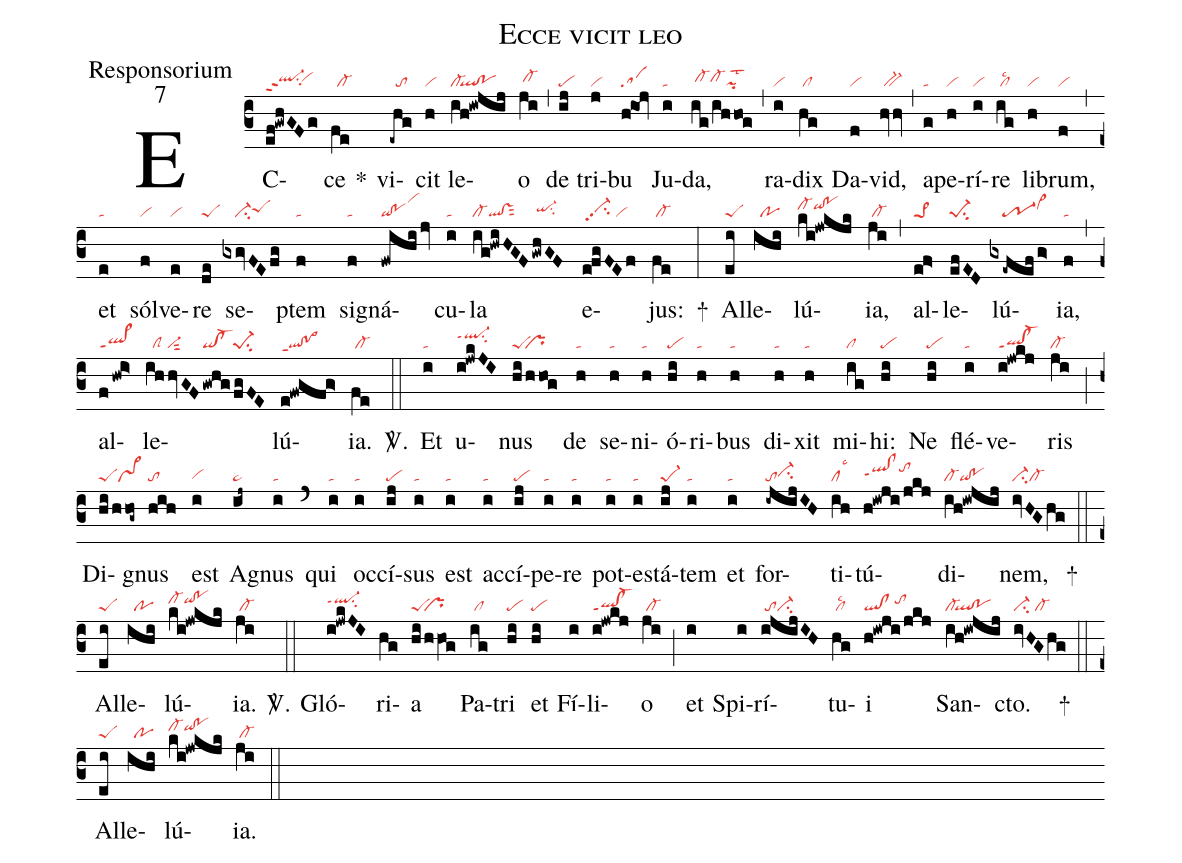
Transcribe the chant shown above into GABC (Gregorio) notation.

name:Ecce vicit leo;
office-part:Responsorium;
mode:7;
nabc-lines:1;
%%
(c3)
EC(ef!gwhGFg|ql-hhppt2su2````vihh)ce(fe|//cl-) *()
vi(-ehg|//to)cit(h|vi) le(ih!iwjij|cl-``ql!po)o(ji|/cl-hh) (,)
de(ij|pe) tri(j|vi)bu(h!ioj|sa) Ju(i|ta)da,(ig/ihhog|/cl-hhcl-hhpilst2) (,)
ra(i|vi)dix(hg|/cl) Da(f|vi)vid,(hvhv|/bv-) (,)
a(g|ta)pe(h|vi)rí(i|vi)re(ig|/cllsc2) lib(h|vi)rum,(f|vi) (,)
et(e|ta) sól(f|vi)ve(e|vi)re(de|peS) se(gxgvFEfg|////ci-peShh)ptem(f|ta)
si(f|ta)gná(fwihi/jv|qi!povihl)cu(i|ta)la(ig!hwiHGF|cl-ql!vssut2|/gwhGF|/qi-hhsu2) e(efgFEf|/vi-hhpp2su2/vi)jus:(fe|/cl-) +(:)
Al(ei|peS)le(ihi|//po)lú(ki!jwkjk|cl-hiqihi!pohi)ia,(ji|/cl-) (,)
al(ef>|pe>1)le(efED|pe-1su2)lú(gx-efef/g>|////tr-1vi>hi)ia,(f|ta) (,)
al(f/hwi>|ql>ppt1)le(ih/hv/GF|//clS/vi-sut2|/gwhg|qi!cl-|/fgFE|pe-1su2)lú(e!fwgfg>|ql!po>ppt1)ia.(fe|/cl-) <sp>V/</sp>.(::)
Et(i|ta) u(i!jwkJI|ql-hjppt1su2)nus(hi/hhog|peS``pr) de(h|ta) se(h|ta)ni(h|ta)ó(hi|pe)ri(h|ta)bus(h|ta) di(h|ta)xit(h|ta) mi(ig|cl)hi:(hi|pe) Ne(hi|pe) flé(i|ta)ve(i!jwkj|ql!cl-ppt1)ris(ji|cl-) (;)
Di(hi/hhog~|peSvs>)gnus(hih|to) est(i|vihg) A(ij~|ta>)gnus(i|ta) (`)
qui(i|ta) oc(i|ta)cí(ij|pe)sus(i|ta) est(i|ta) ac(i|ta)cí(ij|pe)pe(i|ta)re(i|ta) pot(i|ta)es(i|ta)tá(ij|pe-1)tem(i|ta) et(i|ta) for(-ijijIH|toci-hh)ti(ih|cllsc3)tú(h!iwji/jkj|qlhh!clhhppt1tohj)di(ih!iwjij|cl-qi!po)nem,(ivHGhg|ci-cl-) +(::)
Al(ei|peS)le(ihi|//po)lú(ki!jwkjk|cl-hiqihi!pohi)ia.(ji|/cl-) <sp>V/</sp>.(::)
Gló(i!jwkJI|ql-hippt1su2)ri(hg)a(hi/hhVO!g|peS``pr) Pa(ig|/cl)tri(hi|pe) et(hi|pe) Fí(i)li(i!jwkj|ql!cl-ppt1)o(ji|/cl-) (;)
et(i) Spi(i)rí(i!@jijIH|/toci-)tu(hg|/cllsc2)i(h!iwji/jkj|ql!cl/tohi) San(ih!iw!@jij|cl-``ql!po)cto.(ivHGhg|ci-/cl-) +(::)
Al(ei|peS)le(ihi|//po)lú(ki!jwkjk|cl-hiqihi!pohi)ia.(ji|/cl-) (::)
